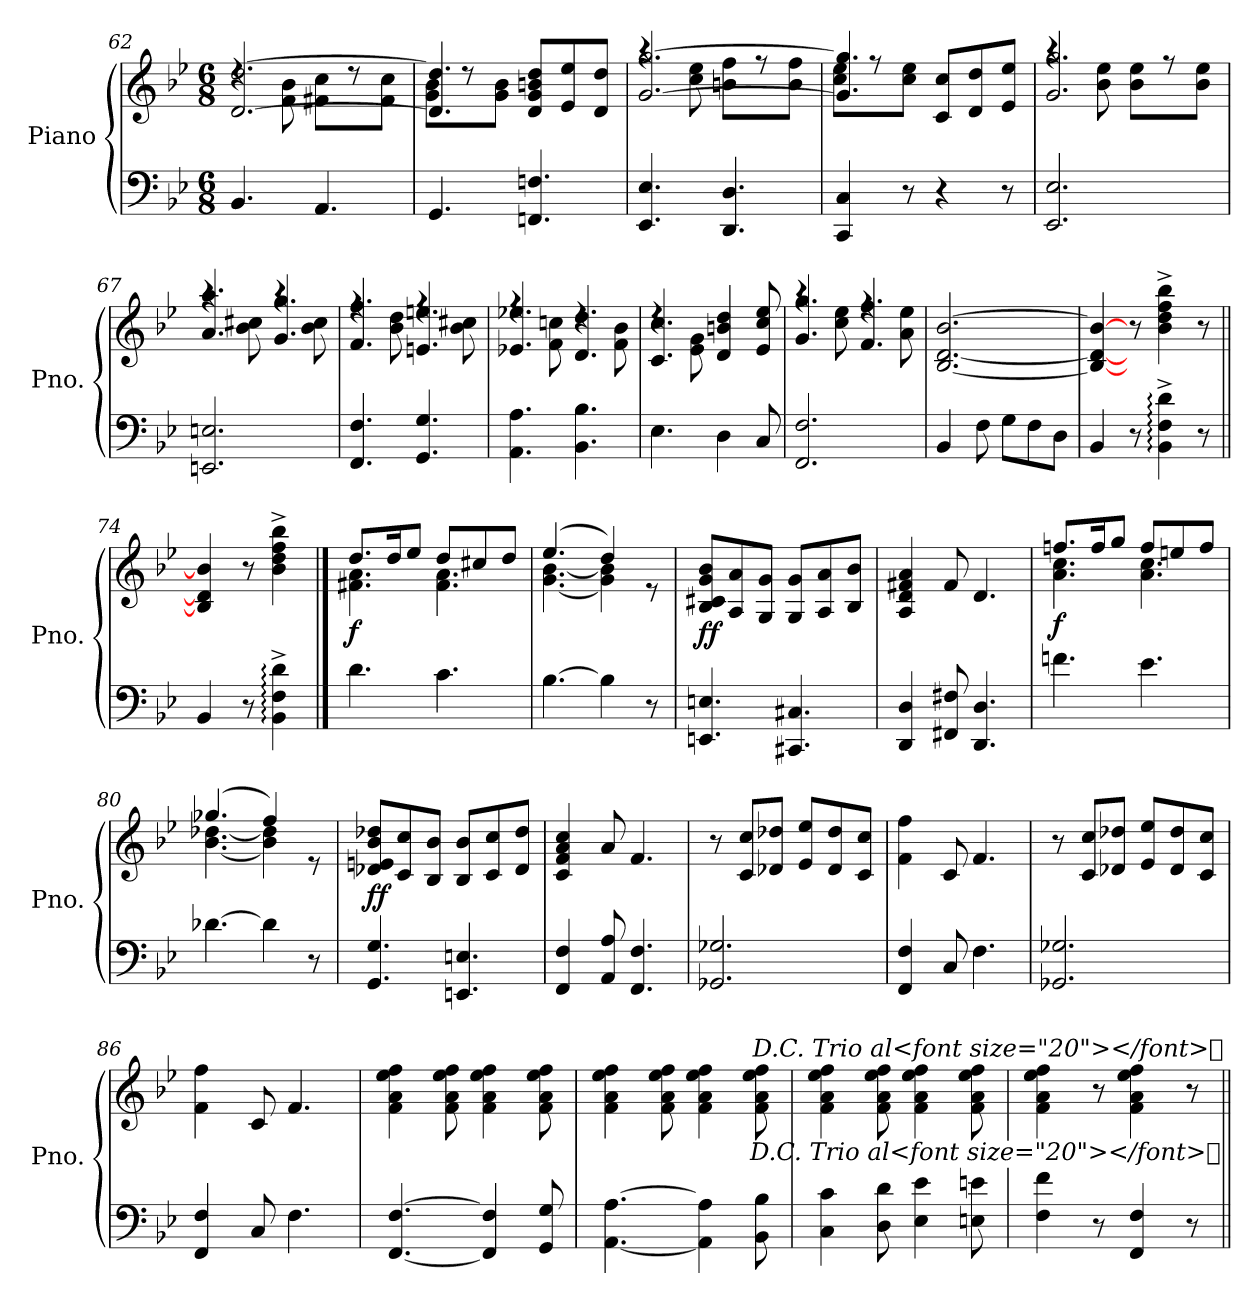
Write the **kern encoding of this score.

**kern	**kern	**dynam
*part1	*part1	*part1
*staff2	*staff1	*staff1/2
*I"Piano	*	*
*I'Pno.	*	*
*clefF4	*clefG2	*
*k[b-e-]	*k[b-e-]	*
*M6/8	*M6/8	*
=62	=62	=62
*	*^	*
4.BB-/	[2.d/ [2.dd/	4rdd	.
.	.	8f\ 8b-\	.
4.AA/	.	8f#X\ 8cc\L	.
.	.	8rdd	.
.	.	8f#\ 8cc\J	.
=63	=63	=63	=63
4.GG/	4.d/] 4.dd/]	8g\ 8b-\L	.
.	.	8rdd	.
.	.	8g\ 8b-\J	.
4.FFn/ 4.Fn/	8d/ 8g/ 8bn/ 8dd/L	4.ryy	.
.	8e-/ 8ee-/	.	.
.	8d/ 8dd/J	.	.
!!LO:LB:g=z	!!
=64	=64	=64	=64
4.EE-/ 4.E-/	[2.g/ [2.gg/	4raa	.
.	.	8cc\ 8ee-\	.
4.DD/ 4.D/	.	8bn\ 8ff\L	.
.	.	8rff	.
.	.	8b\ 8ff\J	.
=65	=65	=65	=65
4CC/ 4C/	4.g/] 4.gg/]	8cc\ 8ee-\L	.
.	.	8rff	.
8r	.	8cc\ 8ee-\J	.
4r	8c/ 8cc/L	4.ryy	.
.	8d/ 8dd/	.	.
8r	8e-/ 8ee-/J	.	.
=66	=66	=66	=66
2.EE-/ 2.E-/	2.g/ 2.gg/	4raa	.
.	.	8b-\ 8ee-\	.
.	.	8b-\ 8ee-\L	.
.	.	8rff	.
.	.	8b-\ 8ee-\J	.
=67	=67	=67	=67
2.EEn/ 2.En/	4.a/ 4.aa/	4raa	.
.	.	8b-\ 8cc#X\	.
.	4.g/ 4.gg/	4raa	.
.	.	8b-\ 8cc#\	.
=68	=68	=68	=68
4.FF/ 4.F/	4.f/ 4.ff/	4rff	.
.	.	8b-\ 8dd\	.
4.GG/ 4.G/	4.en/ 4.een/	4rff	.
.	.	8b-\ 8cc#X\	.
!!LO:LB:g=z	!!
=69	=69	=69	=69
4.AA\ 4.A\	4.e-X/ 4.ee-X/	4rff	.
.	.	8f\ 8ccn\	.
4.BB-\ 4.B-\	4.d/ 4.dd/	4rdd	.
.	.	8f\ 8b-\	.
=70	=70	=70	=70
4.E-\	4.c/ 4.cc/	4rdd	.
.	.	8e-\ 8g\	.
4D\	4d/ 4bn/ 4dd/	4.ryy	.
8C/	8e-/ 8cc/ 8ee-/	.	.
=71	=71	=71	=71
2.FF/ 2.F/	4.g/ 4.gg/	4raa	.
.	.	8cc\ 8ee-\	.
.	4.f/ 4.ff/	4rff	.
.	.	8a\ 8ee-\	.
*	*v	*v	*
=72	=72	=72
4BB-/	[2.B-/ [2.d/ [2.b-/	.
8F\	.	.
8G\L	.	.
8F\	.	.
8D\J	.	.
=73	=73	=73
4BB-/	4B-/_ 4d/_ 4b-/_	.
8r	8r	.
4BB-\:^ 4F\:^ 4d\:^	4b-\^ 4dd\^ 4ff\^ 4bb-\^	.
8r	8r	.
=74||	=74||	=74||
4BB-/	4B-/] 4d/] 4b-/]	.
8r	8r	.
4BB-\:^ 4F\:^ 4d\:^	4b-\^ 4dd\^ 4ff\^ 4bb-\^	.
!!LO:LB:g=z
==75	==75	==75
*	*^	*
!	!	!	!LO:DY:b
4.d\	8.dd/L	4.f#X\ 4.a\	f
.	16dd/K	.	.
.	8ee-/J	.	.
4.c\	8dd/L	4.f#\ 4.a\	.
.	8cc#X/	.	.
.	8dd/J	.	.
=76	=76	=76	=76
[4.B-\	(>4.ee-/	[4.g\ [4.b-\	.
4B-\]	4dd/)	4g\] 4b-\]	.
8r	8re	8ryy	.
=77	=77	=77	=77
!	!	!	!LO:DY:b
*	*v	*v	*
4.EEn/ 4.En/	8B-/ 8c#X/ 8g/ 8b-/L	ff
.	8A/ 8a/	.
.	8G/ 8g/J	.
4.CC#X/ 4.C#X/	8G/ 8g/L	.
.	8A/ 8a/	.
.	8B-/ 8b-/J	.
=78	=78	=78
4DD/ 4D/	4A/ 4d/ 4f#X/ 4a/	.
8FF#X/ 8F#X/	8f#/	.
4.DD/ 4.D/	4.d/	.
=79	=79	=79
*	*^	*
!	!	!	!LO:DY:b
4.fn\	8.ffn/L	4.a\ 4.cc\	f
.	16ff/K	.	.
.	8gg/J	.	.
4.e-i\	8ff/L	4.a\ 4.cc\	.
.	8een/	.	.
.	8ff/J	.	.
!!LO:LB:g=z	!!
=80	=80	=80	=80
[4.d-X\	(>4.gg-X/	[4.b-\ [4.dd-X\	.
4d-\]	4ff/)	4b-\] 4dd-\]	.
8r	8re	8ryy	.
=81	=81	=81	=81
!	!	!	!LO:DY:b
*	*v	*v	*
4.GG/ 4.G/	8d-X/ 8en/ 8b-/ 8dd-X/L	ff
.	8c/ 8cc/	.
.	8B-/ 8b-/J	.
4.EEn/ 4.En/	8B-/ 8b-/L	.
.	8c/ 8cc/	.
.	8d-/ 8dd-/J	.
=82	=82	=82
4FF/ 4F/	4c/ 4f/ 4a/ 4cc/	.
8AA/ 8A/	8a/	.
4.FF/ 4.F/	4.f/	.
=83	=83	=83
2.GG-X/ 2.G-X/	8r	.
.	8c/ 8cc/L	.
.	8d-X/ 8dd-X/J	.
.	8e-/ 8ee-/L	.
.	8d-/ 8dd-/	.
.	8c/ 8cc/J	.
=84	=84	=84
4FF/ 4F/	4f\ 4ff\	.
8C/	8c/	.
4.F\	4.f/	.
=85	=85	=85
2.GG-X/ 2.G-X/	8r	.
.	8c/ 8cc/L	.
.	8d-X/ 8dd-X/J	.
.	8e-/ 8ee-/L	.
.	8d-/ 8dd-/	.
.	8c/ 8cc/J	.
!!LO:LB:g=z
=86	=86	=86
4FF/ 4F/	4f\ 4ff\	.
8C/	8c/	.
4.F\	4.f/	.
=87	=87	=87
[4.FF/ [4.F/	4f\ 4a\ 4ee-\ 4ff\	.
.	8f\ 8a\ 8ee-\ 8ff\	.
4FF/] 4F/]	4f\ 4a\ 4ee-\ 4ff\	.
8GG/ 8G/	8f\ 8a\ 8ee-\ 8ff\	.
=88	=88	=88
[4.AA\ [4.A\	4f\ 4a\ 4ee-\ 4ff\	.
.	8f\ 8a\ 8ee-\ 8ff\	.
4AA\] 4A\]	4f\ 4a\ 4ee-\ 4ff\	.
8BB-\ 8B-\	8f\ 8a\ 8ee-\ 8ff\	.
=89	=89	=89
4C\ 4c\	4f\ 4a\ 4ee-\ 4ff\	.
8D\ 8d\	8f\ 8a\ 8ee-\ 8ff\	.
4E-\ 4e-\	4f\ 4a\ 4ee-\ 4ff\	.
8En\ 8en\	8f\ 8a\ 8ee-\ 8ff\	.
=90	=90	=90
4F\ 4f\	4f\ 4a\ 4ee-\ 4ff\	.
8r	8r	.
4FF/ 4F/	4f\ 4a\ 4ee-\ 4ff\	.
8r	8r	.
!	!LO:TX:a:t=<i>D.C. Trio al</i><font size="20"></font>𝄐	!
!LO:TX:a:t=<i>D.C. Trio al</i><font size="20"></font>𝄐	!	!
=||	=||	=||
*-	*-	*-
